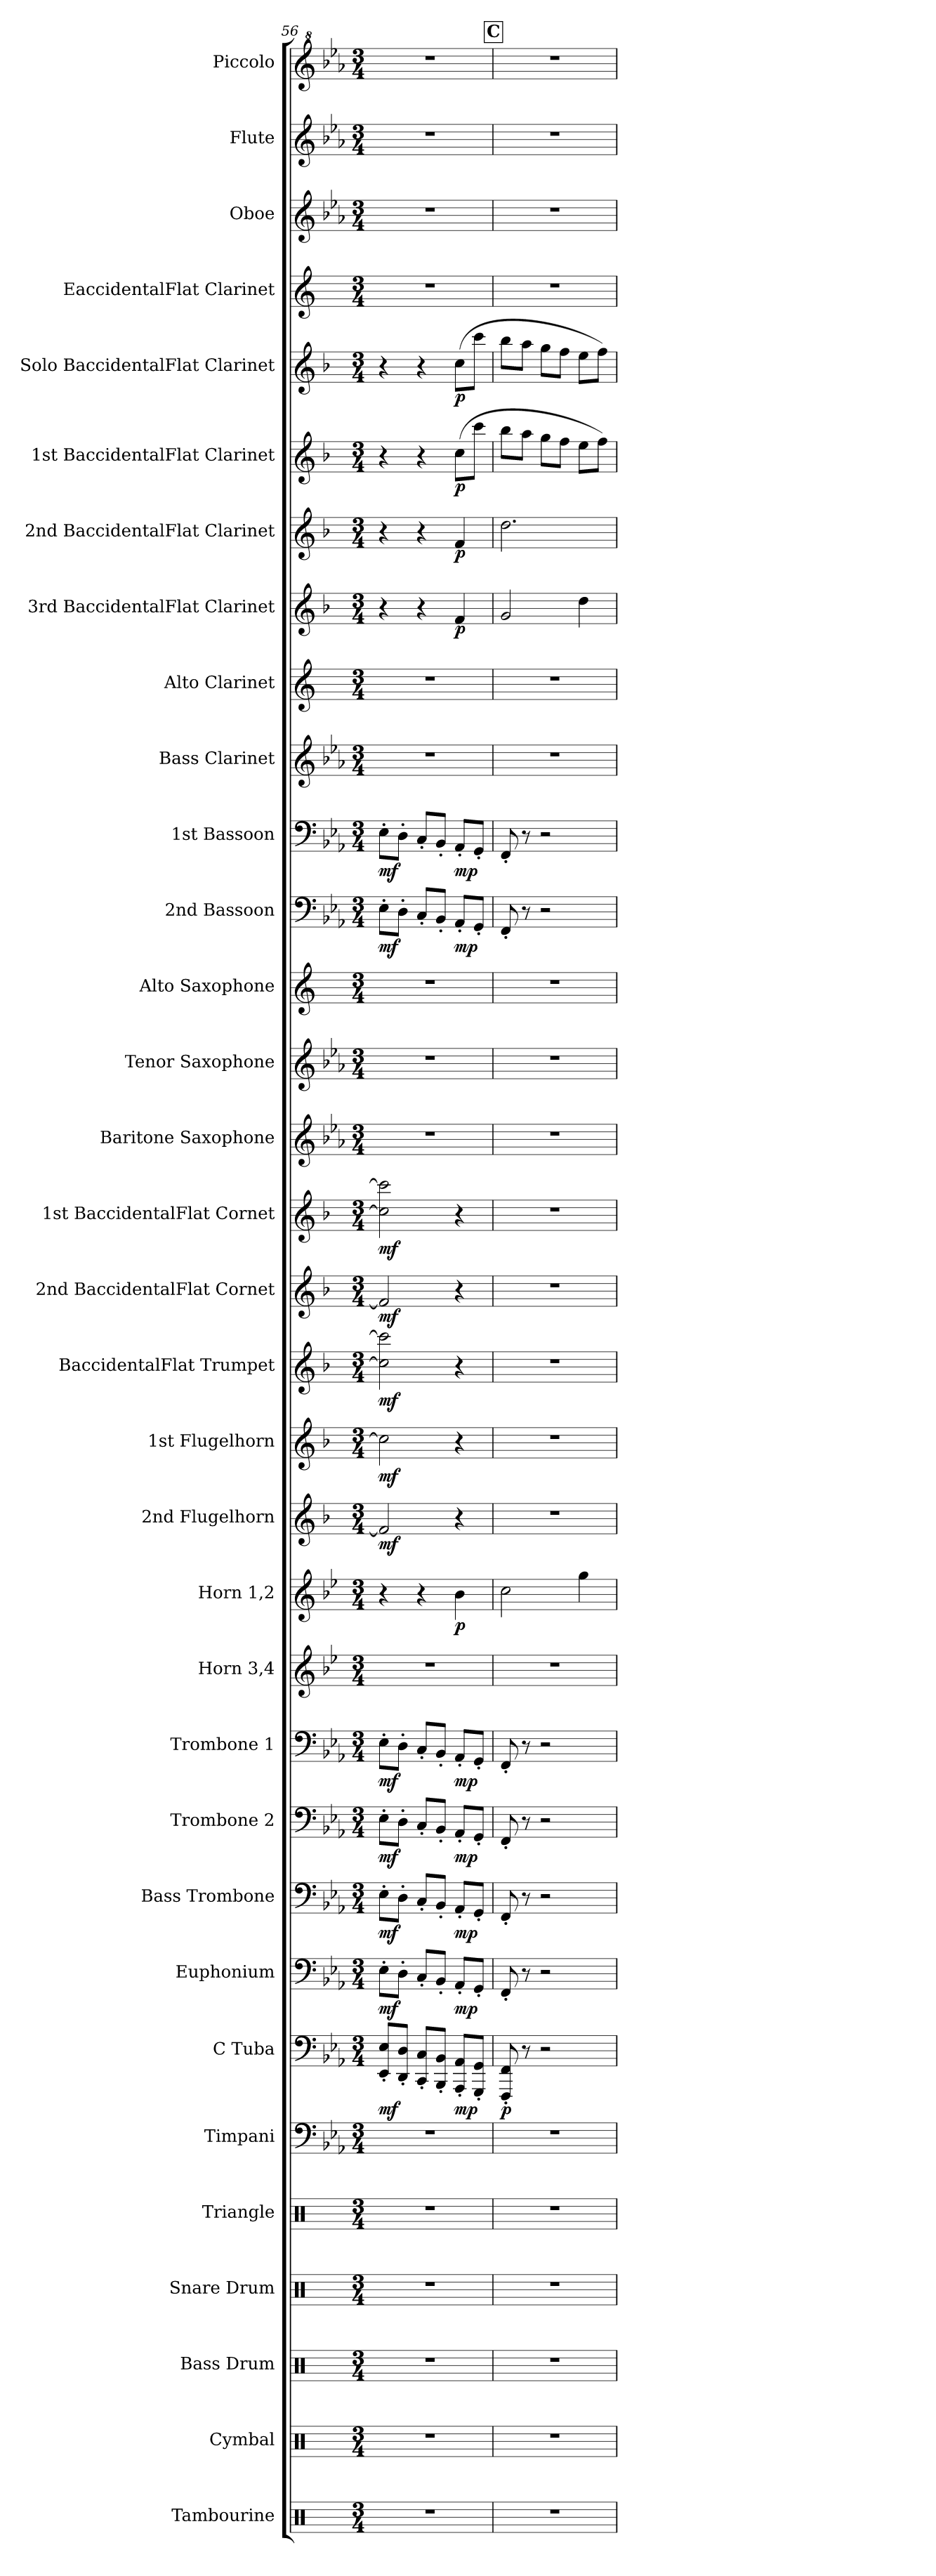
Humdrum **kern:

**kern	**kern	**kern	**kern	**kern	**kern	**kern	**dynam	**kern	**dynam	**kern	**dynam	**kern	**dynam	**kern	**dynam	**kern	**kern	**dynam	**kern	**dynam	**kern	**dynam	**kern	**dynam	**kern	**dynam	**kern	**dynam	**kern	**kern	**kern	**kern	**dynam	**kern	**dynam	**kern	**kern	**kern	**dynam	**kern	**dynam	**kern	**dynam	**kern	**dynam	**kern	**kern	**kern	**kern
*part33	*part32	*part31	*part30	*part29	*part28	*part27	*part27	*part26	*part26	*part25	*part25	*part24	*part24	*part23	*part23	*part22	*part21	*part21	*part20	*part20	*part19	*part19	*part18	*part18	*part17	*part17	*part16	*part16	*part15	*part14	*part13	*part12	*part12	*part11	*part11	*part10	*part9	*part8	*part8	*part7	*part7	*part6	*part6	*part5	*part5	*part4	*part3	*part2	*part1
*staff33	*staff32	*staff31	*staff30	*staff29	*staff28	*staff27	*staff27	*staff26	*staff26	*staff25	*staff25	*staff24	*staff24	*staff23	*staff23	*staff22	*staff21	*staff21	*staff20	*staff20	*staff19	*staff19	*staff18	*staff18	*staff17	*staff17	*staff16	*staff16	*staff15	*staff14	*staff13	*staff12	*staff12	*staff11	*staff11	*staff10	*staff9	*staff8	*staff8	*staff7	*staff7	*staff6	*staff6	*staff5	*staff5	*staff4	*staff3	*staff2	*staff1
*I"Tambourine	*I"Cymbal	*I"Bass Drum	*I"Snare Drum	*I"Triangle	*I"Timpani	*I"C Tuba	*	*I"Euphonium	*	*I"Bass Trombone	*	*I"Trombone 2	*	*I"Trombone 1	*	*I"Horn 3,4	*I"Horn 1,2	*	*I"2nd Flugelhorn	*	*I"1st Flugelhorn	*	*I"BaccidentalFlat Trumpet	*	*I"2nd BaccidentalFlat Cornet	*	*I"1st BaccidentalFlat Cornet	*	*I"Baritone Saxophone	*I"Tenor Saxophone	*I"Alto Saxophone	*I"2nd Bassoon	*	*I"1st Bassoon	*	*I"Bass Clarinet	*I"Alto Clarinet	*I"3rd BaccidentalFlat Clarinet	*	*I"2nd BaccidentalFlat Clarinet	*	*I"1st BaccidentalFlat Clarinet	*	*I"Solo BaccidentalFlat Clarinet	*	*I"EaccidentalFlat Clarinet	*I"Oboe	*I"Flute	*I"Piccolo
*I'Tamb.	*I'Cym.	*I'B. Dr.	*I'Sn. Dr.	*I'Trgl.	*I'Timp.	*I'C Tu.	*	*I'Eu.	*	*I'B. Trb.	*	*I'Trb. 2	*	*I'Trb. 1	*	*I'Hn. 3,4	*I'Hn. 1,2	*	*I'2nd Flghn.	*	*I'1st Flghn.	*	*I'BaccidentalFlat Tpt.	*	*I'2nd BaccidentalFlat Cnt.	*	*I'1st BaccidentalFlat Cnt.	*	*I'Bar. Sax.	*I'T. Sax.	*I'A. Sax.	*I'2nd Bsn.	*	*I'1st Bsn.	*	*I'B. Cl.	*I'A. Cl.	*I'3rd BaccidentalFlat Cl.	*	*I'2nd BaccidentalFlat Cl.	*	*I'1st BaccidentalFlat Cl.	*	*I'Solo BaccidentalFlat Cl.	*	*I'EaccidentalFlat Cl.	*I'Ob.	*I'Fl.	*I'Picc.
*clefX	*clefX	*clefX	*clefX	*clefX	*clefF4	*clefF4	*	*clefF4	*	*clefF4	*	*clefF4	*	*clefF4	*	*clefG2	*clefG2	*	*clefG2	*	*clefG2	*	*clefG2	*	*clefG2	*	*clefG2	*	*clefG2	*clefG2	*clefG2	*clefF4	*	*clefF4	*	*clefG2	*clefG2	*clefG2	*	*clefG2	*	*clefG2	*	*clefG2	*	*clefG2	*clefG2	*clefG2	*clefG^2
*	*	*	*	*	*	*	*	*	*	*	*	*	*	*	*	*ITrd4c7	*ITrd4c7	*	*ITrd1c2	*	*ITrd1c2	*	*ITrd1c2	*	*ITrd1c2	*	*ITrd1c2	*	*ITrd12c21	*ITrd8c14	*ITrd5c9	*	*	*	*	*ITrd8c14	*ITrd5c9	*ITrd1c2	*	*ITrd1c2	*	*ITrd1c2	*	*ITrd1c2	*	*ITrd-2c-3	*	*	*ITrd-7c-12
*k[]	*k[]	*k[]	*k[]	*k[]	*k[b-e-a-]	*k[b-e-a-]	*	*k[b-e-a-]	*	*k[b-e-a-]	*	*k[b-e-a-]	*	*k[b-e-a-]	*	*k[b-e-a-]	*k[b-e-a-]	*	*k[b-e-a-]	*	*k[b-e-a-]	*	*k[b-e-a-]	*	*k[b-e-a-]	*	*k[b-e-a-]	*	*k[b-e-a-]	*k[b-e-a-]	*k[b-e-a-]	*k[b-e-a-]	*	*k[b-e-a-]	*	*k[b-e-a-]	*k[b-e-a-]	*k[b-e-a-]	*	*k[b-e-a-]	*	*k[b-e-a-]	*	*k[b-e-a-]	*	*k[b-e-a-]	*k[b-e-a-]	*k[b-e-a-]	*k[b-e-a-]
*M3/4	*M3/4	*M3/4	*M3/4	*M3/4	*M3/4	*M3/4	*	*M3/4	*	*M3/4	*	*M3/4	*	*M3/4	*	*M3/4	*M3/4	*	*M3/4	*	*M3/4	*	*M3/4	*	*M3/4	*	*M3/4	*	*M3/4	*M3/4	*M3/4	*M3/4	*	*M3/4	*	*M3/4	*M3/4	*M3/4	*	*M3/4	*	*M3/4	*	*M3/4	*	*M3/4	*M3/4	*M3/4	*M3/4
=56	=56	=56	=56	=56	=56	=56	=56	=56	=56	=56	=56	=56	=56	=56	=56	=56	=56	=56	=56	=56	=56	=56	=56	=56	=56	=56	=56	=56	=56	=56	=56	=56	=56	=56	=56	=56	=56	=56	=56	=56	=56	=56	=56	=56	=56	=56	=56	=56	=56
!	!	!	!	!	!	!	!LO:DY:b	!	!LO:DY:b	!	!LO:DY:b	!	!LO:DY:b	!	!LO:DY:b	!	!	!	!	!LO:DY:b	!	!LO:DY:b	!	!LO:DY:b	!	!LO:DY:b	!	!LO:DY:b	!	!	!	!	!LO:DY:b	!	!LO:DY:b	!	!	!	!	!	!	!	!	!	!	!	!	!	!
2.r	2.r	2.r	2.r	2.r	2.r	8EE-/' 8E-/'L	mf	8E-'\L	mf	8E-'\L	mf	8E-'\L	mf	8E-'\L	mf	2.r	4r	.	2e-/]	mf	2b-\]	mf	2b-\] 2bb-\]	mf	2e-/]	mf	2b-\] 2bb-\]	mf	2.r	2.r	2.r	8E-'\L	mf	8E-'\L	mf	2.r	2.r	4r	.	4r	.	4r	.	4r	.	2.r	2.r	2.r	2.r
.	.	.	.	.	.	8DD/' 8D/'J	.	8D'\J	.	8D'\J	.	8D'\J	.	8D'\J	.	.	.	.	.	.	.	.	.	.	.	.	.	.	.	.	.	8D'\J	.	8D'\J	.	.	.	.	.	.	.	.	.	.	.	.	.	.	.
.	.	.	.	.	.	8CC/' 8C/'L	.	8C'/L	.	8C'/L	.	8C'/L	.	8C'/L	.	.	4r	.	.	.	.	.	.	.	.	.	.	.	.	.	.	8C'/L	.	8C'/L	.	.	.	4r	.	4r	.	4r	.	4r	.	.	.	.	.
.	.	.	.	.	.	8BBB-/' 8BB-/'J	.	8BB-'/J	.	8BB-'/J	.	8BB-'/J	.	8BB-'/J	.	.	.	.	.	.	.	.	.	.	.	.	.	.	.	.	.	8BB-'/J	.	8BB-'/J	.	.	.	.	.	.	.	.	.	.	.	.	.	.	.
!	!	!	!	!	!	!	!LO:DY:b	!	!LO:DY:b	!	!LO:DY:b	!	!LO:DY:b	!	!LO:DY:b	!	!	!LO:DY:b	!	!	!	!	!	!	!	!	!	!	!	!	!	!	!LO:DY:b	!	!LO:DY:b	!	!	!	!LO:DY:b	!	!LO:DY:b	!	!LO:DY:b	!	!LO:DY:b	!	!	!	!
.	.	.	.	.	.	8AAA-/' 8AA-/'L	mp	8AA-'/L	mp	8AA-'/L	mp	8AA-'/L	mp	8AA-'/L	mp	.	4e-\	p	4r	.	4r	.	4r	.	4r	.	4r	.	.	.	.	8AA-'/L	mp	8AA-'/L	mp	.	.	4e-/	p	4e-/	p	(8b-\L	p	(8b-\L	p	.	.	.	.
.	.	.	.	.	.	8GGG/' 8GG/'J	.	8GG'/J	.	8GG'/J	.	8GG'/J	.	8GG'/J	.	.	.	.	.	.	.	.	.	.	.	.	.	.	.	.	.	8GG'/J	.	8GG'/J	.	.	.	.	.	.	.	8bb-\J	.	8bb-\J	.	.	.	.	.
!!LO:REH:place=s1:a:B:fs=15.15:t=C
=57	=57	=57	=57	=57	=57	=57	=57	=57	=57	=57	=57	=57	=57	=57	=57	=57	=57	=57	=57	=57	=57	=57	=57	=57	=57	=57	=57	=57	=57	=57	=57	=57	=57	=57	=57	=57	=57	=57	=57	=57	=57	=57	=57	=57	=57	=57	=57	=57	=57
!	!	!	!	!	!	!	!LO:DY:b	!	!	!	!	!	!	!	!	!	!	!	!	!	!	!	!	!	!	!	!	!	!	!	!	!	!	!	!	!	!	!	!	!	!	!	!	!	!	!	!	!	!
2.r	2.r	2.r	2.r	2.r	2.r	8FFF/' 8FF/'	p	8FF'/	.	8FF'/	.	8FF'/	.	8FF'/	.	2.r	2f\	.	2.r	.	2.r	.	2.r	.	2.r	.	2.r	.	2.r	2.r	2.r	8FF'/	.	8FF'/	.	2.r	2.r	2f/	.	2.cc\	.	8aa-\L	.	8aa-\L	.	2.rdd	2.r	2.r	2.r
.	.	.	.	.	.	8r	.	8r	.	8r	.	8r	.	8r	.	.	.	.	.	.	.	.	.	.	.	.	.	.	.	.	.	8r	.	8r	.	.	.	.	.	.	.	8gg\J	.	8gg\J	.	.	.	.	.
.	.	.	.	.	.	2r	.	2r	.	2r	.	2r	.	2r	.	.	.	.	.	.	.	.	.	.	.	.	.	.	.	.	.	2r	.	2r	.	.	.	.	.	.	.	8ff\L	.	8ff\L	.	.	.	.	.
.	.	.	.	.	.	.	.	.	.	.	.	.	.	.	.	.	.	.	.	.	.	.	.	.	.	.	.	.	.	.	.	.	.	.	.	.	.	.	.	.	.	8ee-\J	.	8ee-\J	.	.	.	.	.
.	.	.	.	.	.	.	.	.	.	.	.	.	.	.	.	.	4cc\	.	.	.	.	.	.	.	.	.	.	.	.	.	.	.	.	.	.	.	.	4cc\	.	.	.	8dd\L	.	8dd\L	.	.	.	.	.
.	.	.	.	.	.	.	.	.	.	.	.	.	.	.	.	.	.	.	.	.	.	.	.	.	.	.	.	.	.	.	.	.	.	.	.	.	.	.	.	.	.	8ee-\J)	.	8ee-\J)	.	.	.	.	.
=	=	=	=	=	=	=	=	=	=	=	=	=	=	=	=	=	=	=	=	=	=	=	=	=	=	=	=	=	=	=	=	=	=	=	=	=	=	=	=	=	=	=	=	=	=	=	=	=	=
*-	*-	*-	*-	*-	*-	*-	*-	*-	*-	*-	*-	*-	*-	*-	*-	*-	*-	*-	*-	*-	*-	*-	*-	*-	*-	*-	*-	*-	*-	*-	*-	*-	*-	*-	*-	*-	*-	*-	*-	*-	*-	*-	*-	*-	*-	*-	*-	*-	*-
